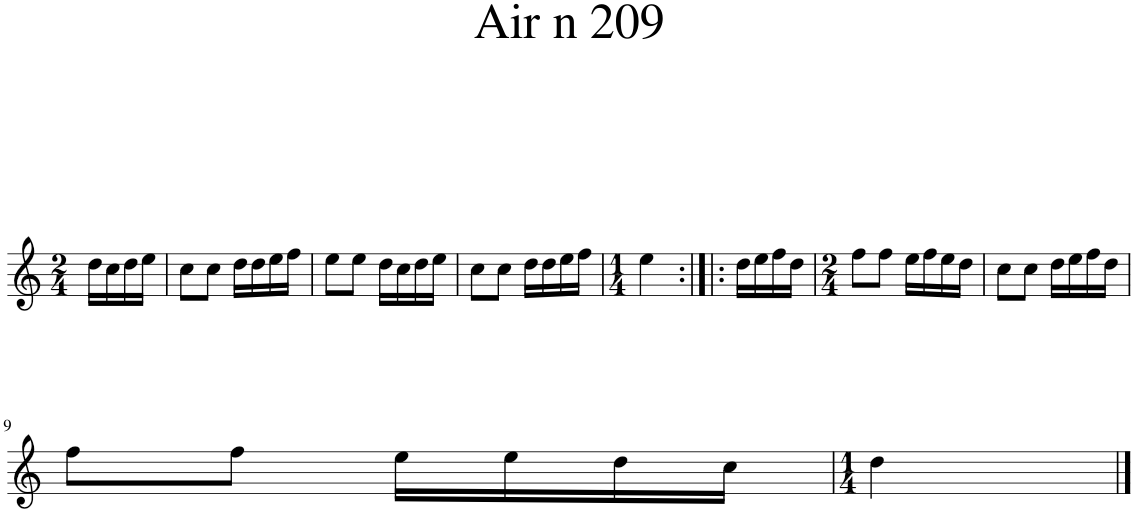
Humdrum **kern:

**kern
*part1
*staff1
*I"Piano
*I'Pno.
*clefG2
*k[]
*M2/4
=1
16dd\LL
16cc\
16dd\
16ee\JJ
=2
8cc\L
8cc\J
16dd\LL
16dd\
16ee\
16ff\JJ
=3
8ee\L
8ee\J
16dd\LL
16cc\
16dd\
16ee\JJ
=4
8cc\L
8cc\J
16dd\LL
16dd\
16ee\
16ff\JJ
=5
*M1/4
4ee\
=6:|!|:
16dd\LL
16ee\
16ff\
16dd\JJ
=7
*M2/4
8ff\L
8ff\J
16ee\LL
16ff\
16ee\
16dd\JJ
=8
8cc\L
8cc\J
16dd\LL
16ee\
16ff\
16dd\JJ
!!LO:LB:g=z
=9
8ff\L
8ff\J
16ee\LL
16ee\
16dd\
16cc\JJ
=10
*M1/4
4dd\
==
*-
